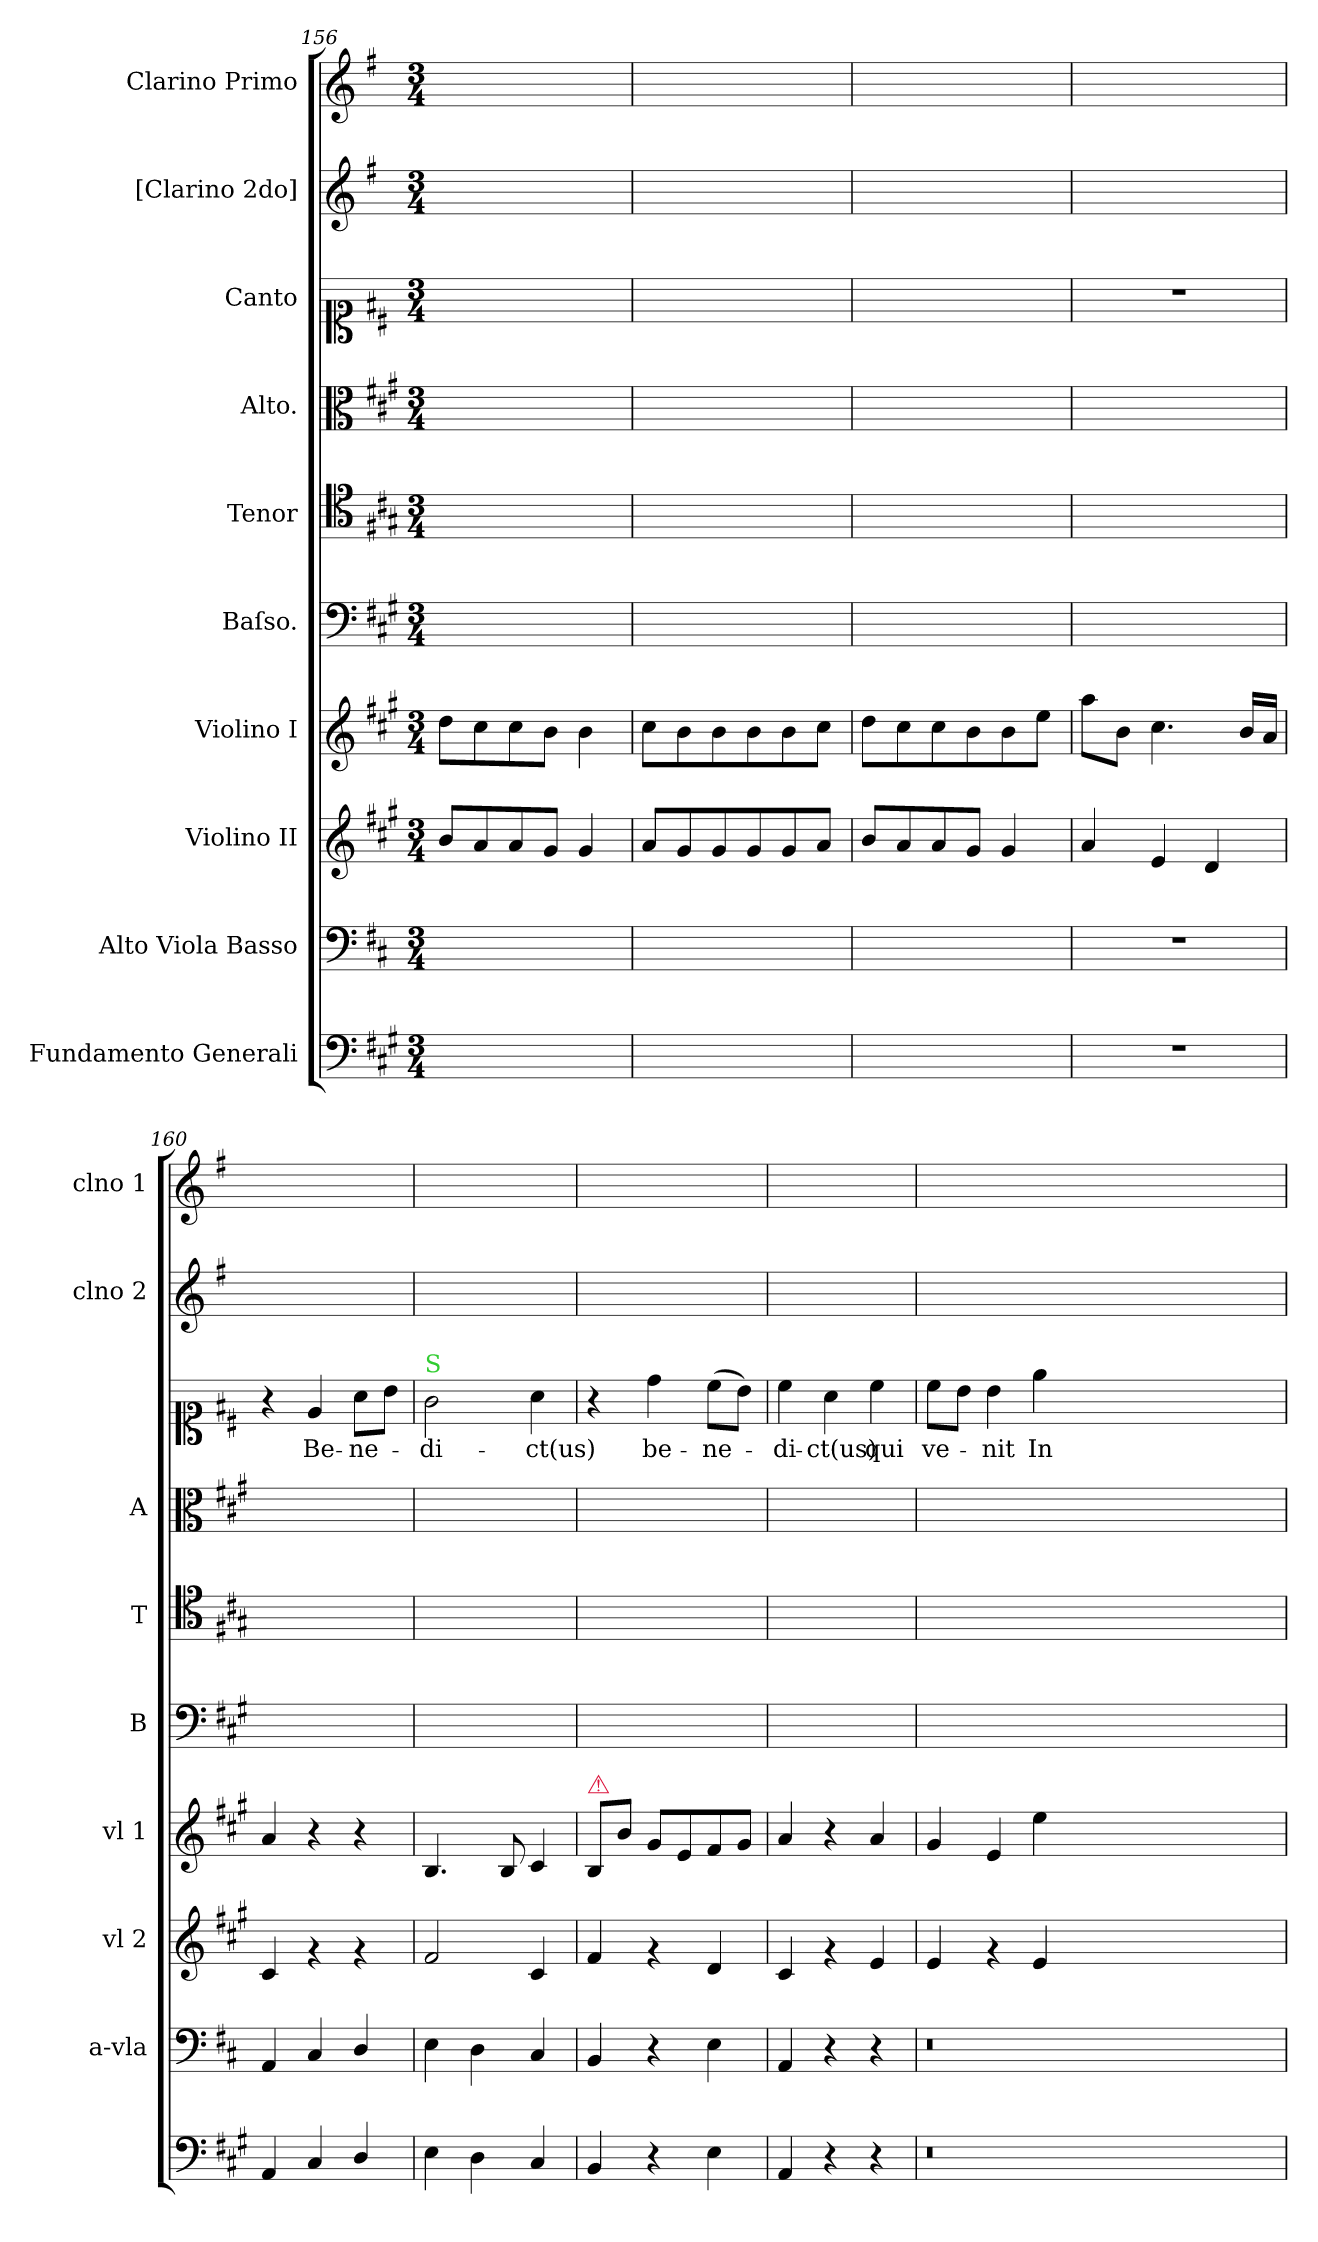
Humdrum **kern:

**kern	**kern	**kern	**kern	**kern	**kern	**kern	**kern	**text	**kern	**kern
*part10	*part9	*part8	*part7	*part6	*part5	*part4	*part3	*part3	*part2	*part1
*staff10	*staff9	*staff8	*staff7	*staff6	*staff5	*staff4	*staff3	*staff3	*staff2	*staff1
*I"Fundamento Generali	*I"Alto Viola Basso	*I"Violino II	*I"Violino I	*I"Baſso.	*I"Tenor	*I"Alto.	*I"Canto	*	*I"[Clarino 2do]	*I"Clarino Primo
*	*I'a-vla	*I'vl 2	*I'vl 1	*I'B	*I'T	*I'A	*	*	*I'clno 2	*I'clno 1
*clefF4	*clefF4	*clefG2	*clefG2	*clefF4	*clefC4	*clefC3	*clefC1	*	*clefG2	*clefG2
*	*	*	*	*	*	*	*	*	*ITrd-1c-2	*ITrd-1c-2
*k[f#c#g#]	*k[f#c#]	*k[f#c#g#]	*k[f#c#g#]	*k[f#c#g#]	*k[f#c#g#]	*k[f#c#g#]	*k[f#c#]	*	*k[f#c#g#]	*k[f#c#g#]
*M3/4	*M3/4	*M3/4	*M3/4	*M3/4	*M3/4	*M3/4	*M3/4	*	*M3/4	*M3/4
=156	=156	=156	=156	=156	=156	=156	=156	=156	=156	=156
2.ryy	2.ryy	8b/L	8dd\L	2.ryy	2.ryy	2.ryy	2.ryy	.	2.ryy	2.ryy
.	.	8a/	8cc#\	.	.	.	.	.	.	.
.	.	8a/	8cc#\	.	.	.	.	.	.	.
.	.	8g#/J	8b\J	.	.	.	.	.	.	.
.	.	4g#/	4b\	.	.	.	.	.	.	.
=157	=157	=157	=157	=157	=157	=157	=157	=157	=157	=157
2.ryy	2.ryy	8a/L	8cc#\L	2.ryy	2.ryy	2.ryy	2.ryy	.	2.ryy	2.ryy
.	.	8g#/	8b\	.	.	.	.	.	.	.
.	.	8g#/	8b\	.	.	.	.	.	.	.
.	.	8g#/	8b\	.	.	.	.	.	.	.
.	.	8g#/	8b\	.	.	.	.	.	.	.
.	.	8a/J	8cc#\J	.	.	.	.	.	.	.
=158	=158	=158	=158	=158	=158	=158	=158	=158	=158	=158
2.ryy	2.ryy	8b/L	8dd\L	2.ryy	2.ryy	2.ryy	2.ryy	.	2.ryy	2.ryy
.	.	8a/	8cc#\	.	.	.	.	.	.	.
.	.	8a/	8cc#\	.	.	.	.	.	.	.
.	.	8g#/J	8b\	.	.	.	.	.	.	.
.	.	4g#/	8b\	.	.	.	.	.	.	.
.	.	.	8ee\J	.	.	.	.	.	.	.
=159	=159	=159	=159	=159	=159	=159	=159	=159	=159	=159
2.r	2.r	4a/	8aa\L	2.ryy	2.ryy	2.ryy	2.r	.	2.ryy	2.ryy
.	.	.	8b\J	.	.	.	.	.	.	.
.	.	4e/	4.cc#\	.	.	.	.	.	.	.
.	.	4d/	.	.	.	.	.	.	.	.
.	.	.	16b/LL	.	.	.	.	.	.	.
.	.	.	16a/JJ	.	.	.	.	.	.	.
=160	=160	=160	=160	=160	=160	=160	=160	=160	=160	=160
4AA/	4AA/	4c#/	4a/	2.ryy	2.ryy	2.ryy	4r	.	2.ryy	2.ryy
4C#/	4C#/	4rg	4r	.	.	.	4e/	Be-	.	.
4D/	4D/	4rg	4r	.	.	.	8a\L	-ne-	.	.
.	.	.	.	.	.	.	8b\J	.	.	.
=161	=161	=161	=161	=161	=161	=161	=161	=161	=161	=161
!	!	!	!	!	!	!	!LO:TX:a:color=limegreen:t=S	!	!	!
4E\	4E\	2f#/	4.B/	2.ryy	2.ryy	2.ryy	2g\	-di-	2.ryy	2.ryy
4D\	4D\	.	.	.	.	.	.	.	.	.
.	.	.	8B/	.	.	.	.	.	.	.
4C#/	4C#/	4c#/	4c#/	.	.	.	4a\	-ct(us)	.	.
=162	=162	=162	=162	=162	=162	=162	=162	=162	=162	=162
!	!	!	!LO:TX:a:color=crimson:t=⚠	!	!	!	!	!	!	!
4BB/	4BB/	4f#/	8B/L	2.ryy	2.ryy	2.ryy	4r	.	2.ryy	2.ryy
.	.	.	8b\J	.	.	.	.	.	.	.
4r	4r	4rg	8g#/L	.	.	.	4dd\	be-	.	.
.	.	.	8e/	.	.	.	.	.	.	.
4E\	4E\	4d/	8f#/	.	.	.	(8cc#\L	-ne-	.	.
.	.	.	8g#/J	.	.	.	8b\J)	.	.	.
=163	=163	=163	=163	=163	=163	=163	=163	=163	=163	=163
4AA/	4AA/	4c#/	4a/	2.ryy	2.ryy	2.ryy	4cc#\	-di-	2.ryy	2.ryy
4r	4r	4rg	4r	.	.	.	4a\	-ct(us)	.	.
4r	4r	4e/	4a/	.	.	.	4cc#\	qui	.	.
=164	=164	=164	=164	=164	=164	=164	=164	=164	=164	=164
0.r	0.r	4e/	4g#/	2.ryy	2.ryy	2.ryy	8cc#\L	ve-	2.ryy	2.ryy
.	.	.	.	.	.	.	8b\J	.	.	.
.	.	4rg	4e/	.	.	.	4b\	-nit	.	.
.	.	4e/	4ee\	.	.	.	4ee\	In	.	.
.	.	0ryy	0ryy	0ryy	0ryy	0ryy	0ryy	.	0ryy	0ryy
.	.	4ryy	4ryy	4ryy	4ryy	4ryy	4ryy	.	4ryy	4ryy
=	=	=	=	=	=	=	=	=	=	=
*-	*-	*-	*-	*-	*-	*-	*-	*-	*-	*-
